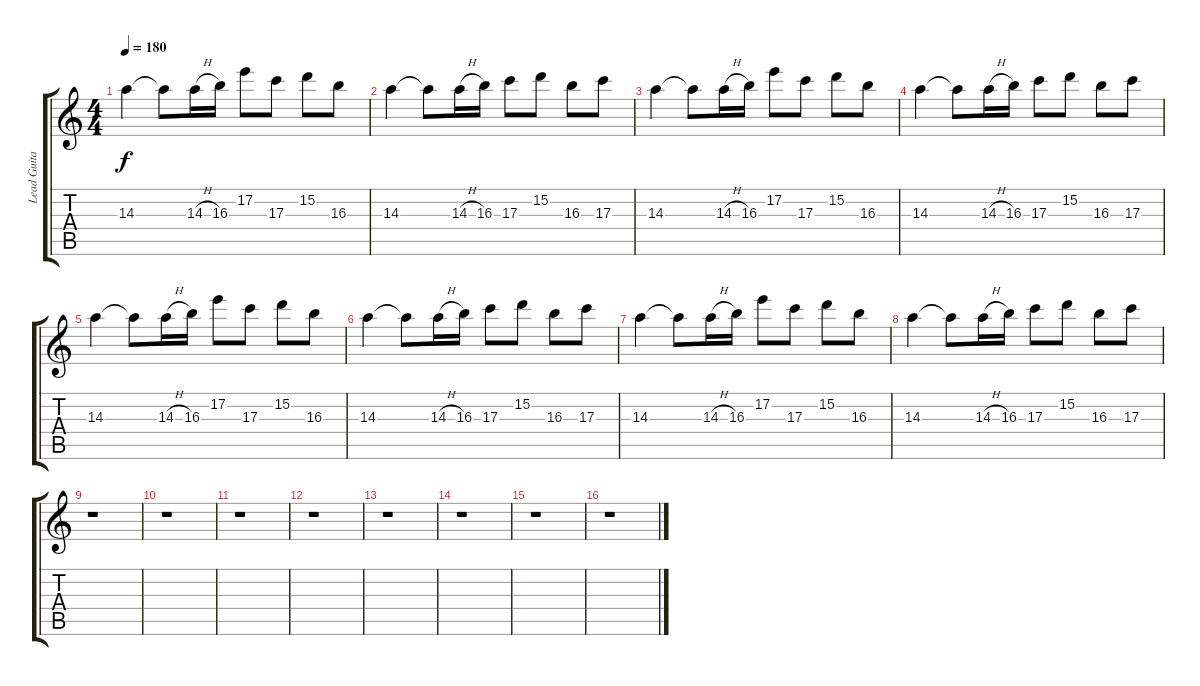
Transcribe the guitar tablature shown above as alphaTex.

\track ("Lead Guitar" "Lead Guita") {instrument distortionguitar}
\staff {score tabs}
\tuning (E4 B3 G3 D3 A2 E2) {hide}
\ts (4 4)
\tempo 180
\clef g2
\ks c
14.3.4{dy f} 14.3{t}.8 14.3{h}.16 16.3.16 17.2.8 17.3.8 15.2.8 16.3.8 |
14.3.4 14.3{t}.8 14.3{h}.16 16.3.16 17.3.8 15.2.8 16.3.8 17.3.8 |
14.3.4 14.3{t}.8 14.3{h}.16 16.3.16 17.2.8 17.3.8 15.2.8 16.3.8 |
14.3.4 14.3{t}.8 14.3{h}.16 16.3.16 17.3.8 15.2.8 16.3.8 17.3.8 |
14.3.4 14.3{t}.8 14.3{h}.16 16.3.16 17.2.8 17.3.8 15.2.8 16.3.8 |
14.3.4 14.3{t}.8 14.3{h}.16 16.3.16 17.3.8 15.2.8 16.3.8 17.3.8 |
14.3.4 14.3{t}.8 14.3{h}.16 16.3.16 17.2.8 17.3.8 15.2.8 16.3.8 |
14.3.4 14.3{t}.8 14.3{h}.16 16.3.16 17.3.8 15.2.8 16.3.8 17.3.8 |
r.1 |
r.1 |
r.1 |
r.1 |
r.1 |
r.1 |
r.1 |
r.1
